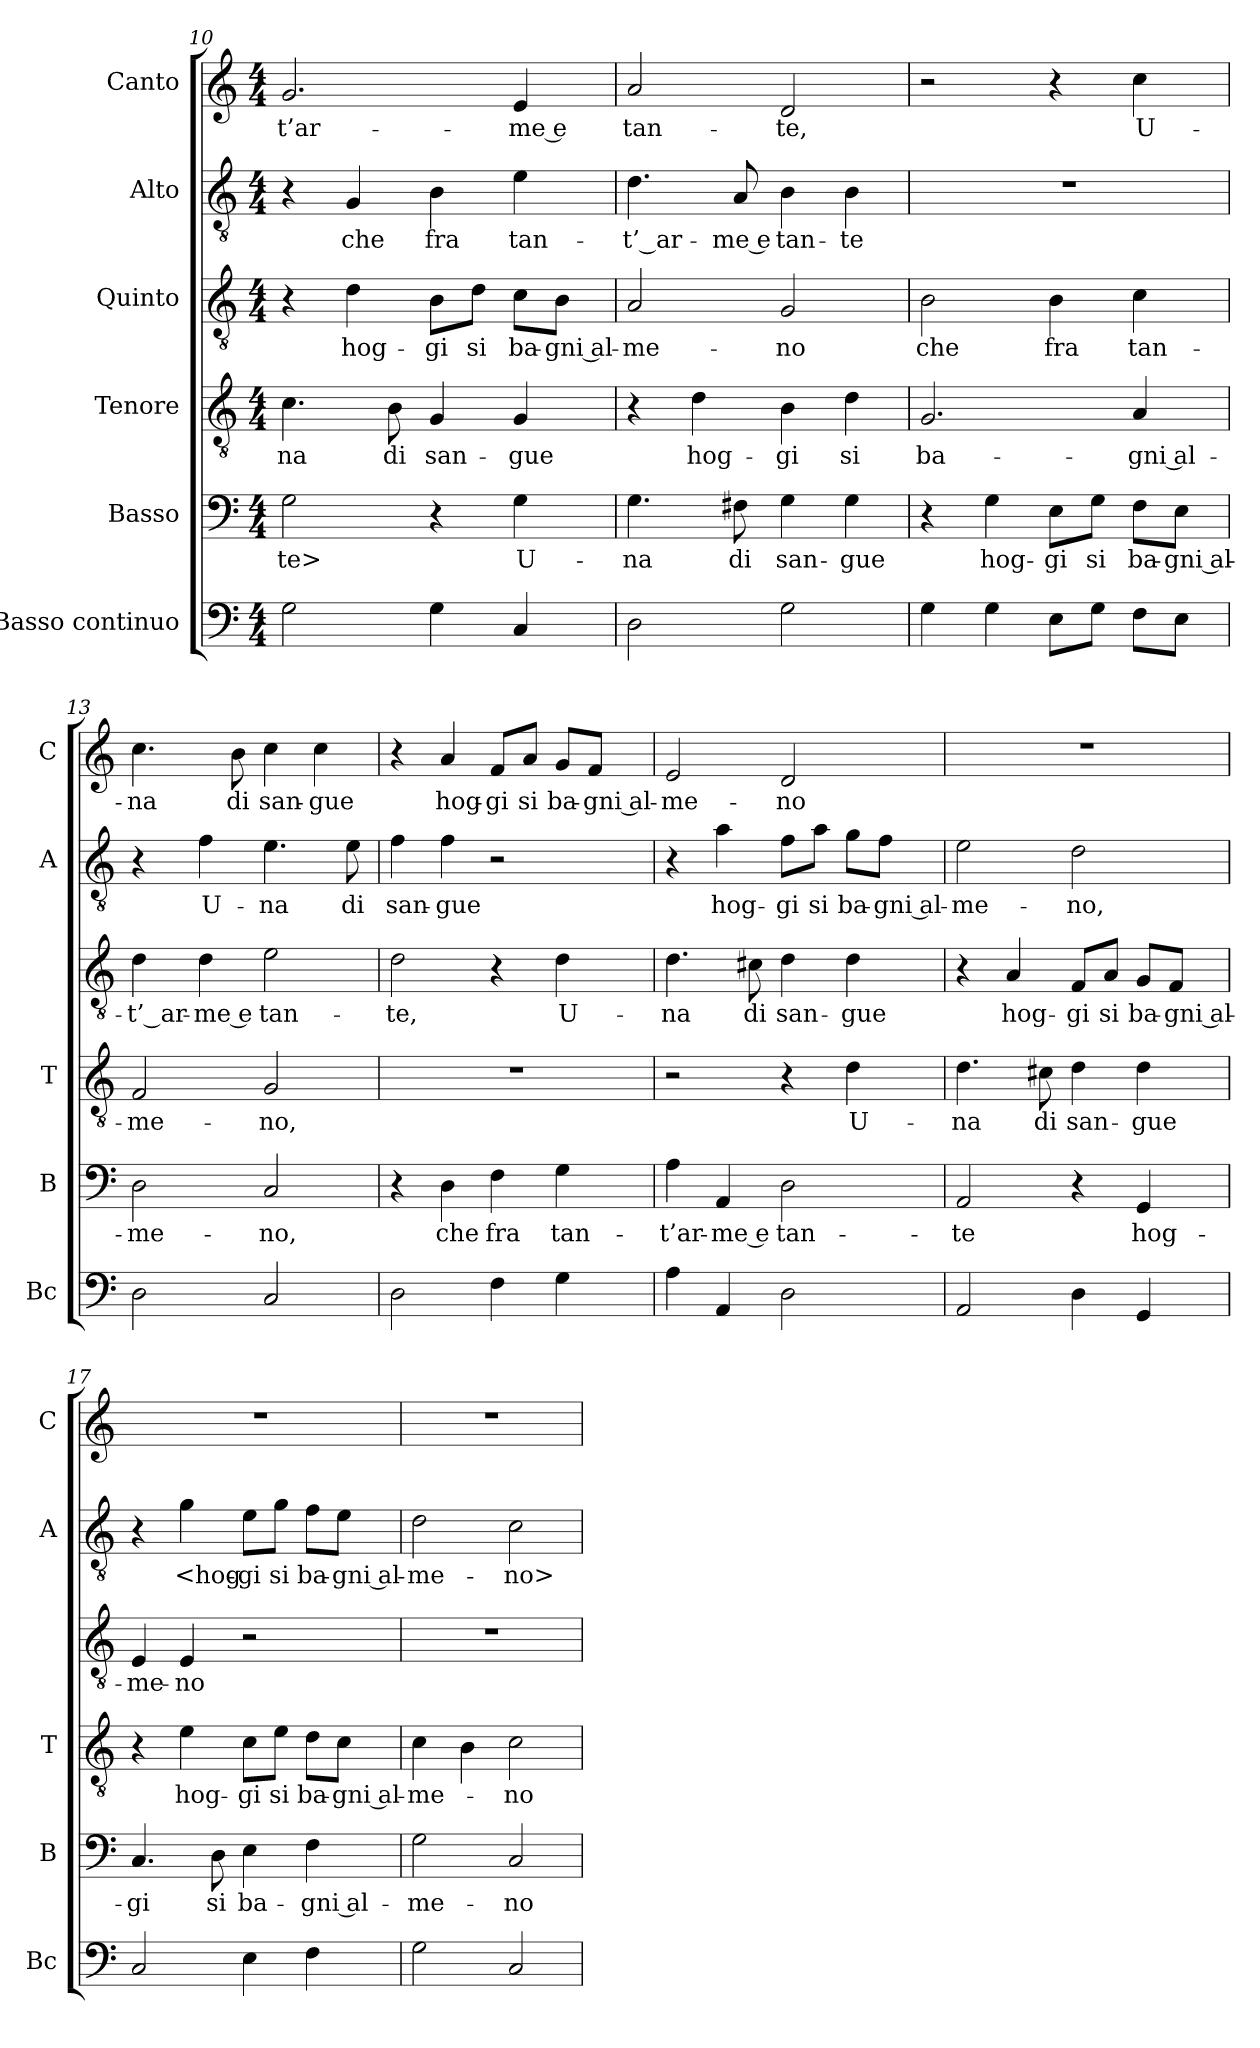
**kern	**kern	**text	**kern	**text	**kern	**text	**kern	**text	**kern	**text
*part6	*part5	*part5	*part4	*part4	*part3	*part3	*part2	*part2	*part1	*part1
*staff6	*staff5	*staff5	*staff4	*staff4	*staff3	*staff3	*staff2	*staff2	*staff1	*staff1
*I"Basso continuo	*I"Basso	*	*I"Tenore	*	*I"Quinto	*	*I"Alto	*	*I"Canto	*
*I'Bc	*I'B	*	*I'T	*	*	*	*I'A	*	*I'C	*
*clefF4	*clefF4	*	*clefGv2	*	*clefGv2	*	*clefGv2	*	*clefG2	*
*k[]	*k[]	*	*k[]	*	*k[]	*	*k[]	*	*k[]	*
*C:	*C:	*	*C:	*	*C:	*	*C:	*	*C:	*
*M4/4	*M4/4	*	*M4/4	*	*M4/4	*	*M4/4	*	*M4/4	*
=10	=10	=10	=10	=10	=10	=10	=10	=10	=10	=10
2G	2G	-te>	4.c	-na	4r	.	4r	.	2.g	-t’ar-
.	.	.	.	.	4d	hog-	4G	che	.	.
.	.	.	8B	di	.	.	.	.	.	.
4G	4r	.	4G	san-	8B\L	-gi	4B	fra	.	.
.	.	.	.	.	8d\J	si	.	.	.	.
4C	4G	U-	4G	-gue	8c\L	ba-	4e	tan-	4e	-me e
.	.	.	.	.	8B\J	-gni al-	.	.	.	.
=11	=11	=11	=11	=11	=11	=11	=11	=11	=11	=11
2D	4.G	-na	4r	.	2A	-me-	4.d	-t’ ar-	2a	tan-
.	.	.	4d	hog-	.	.	.	.	.	.
.	8F#X	di	.	.	.	.	8A	-me e	.	.
2G	4G	san-	4B	-gi	2G	-no	4B	tan-	2d	-te,
.	4G	-gue	4d	si	.	.	4B	-te	.	.
=12	=12	=12	=12	=12	=12	=12	=12	=12	=12	=12
4G	4r	.	2.G	ba-	2B	che	1r	.	2r	.
4G	4G	hog-	.	.	.	.	.	.	.	.
8E\L	8E\L	-gi	.	.	4B	fra	.	.	4r	.
8G\J	8G\J	si	.	.	.	.	.	.	.	.
8F\L	8F\L	ba-	4A	-gni al-	4c	tan-	.	.	4cc	U-
8E\J	8E\J	-gni al-	.	.	.	.	.	.	.	.
=13	=13	=13	=13	=13	=13	=13	=13	=13	=13	=13
2D	2D	-me-	2F	-me-	4d	-t’ ar-	4r	.	4.cc	-na
.	.	.	.	.	4d	-me e	4f	U-	.	.
.	.	.	.	.	.	.	.	.	8b	di
2C	2C	-no,	2G	-no,	2e	tan-	4.e	-na	4cc	san-
.	.	.	.	.	.	.	.	.	4cc	-gue
.	.	.	.	.	.	.	8e	di	.	.
=14	=14	=14	=14	=14	=14	=14	=14	=14	=14	=14
2D	4r	.	1r	.	2d	-te,	4f	san-	4r	.
.	4D	che	.	.	.	.	4f	-gue	4a	hog-
4F	4F	fra	.	.	4r	.	2r	.	8f/L	-gi
.	.	.	.	.	.	.	.	.	8a/J	si
4G	4G	tan-	.	.	4d	U-	.	.	8g/L	ba-
.	.	.	.	.	.	.	.	.	8f/J	-gni al-
=15	=15	=15	=15	=15	=15	=15	=15	=15	=15	=15
4A	4A	-t’ar-	2r	.	4.d	-na	4r	.	2e	-me-
4AA	4AA	-me e	.	.	.	.	4a	hog-	.	.
.	.	.	.	.	8c#X	di	.	.	.	.
2D	2D	tan-	4r	.	4d	san-	8f\L	-gi	2d	-no
.	.	.	.	.	.	.	8a\J	si	.	.
.	.	.	4d	U-	4d	-gue	8g\L	ba-	.	.
.	.	.	.	.	.	.	8f\J	-gni al-	.	.
=16	=16	=16	=16	=16	=16	=16	=16	=16	=16	=16
2AA	2AA	-te	4.d	-na	4r	.	2e	-me-	1r	.
.	.	.	.	.	4A	hog-	.	.	.	.
.	.	.	8c#X	di	.	.	.	.	.	.
4D	4r	.	4d	san-	8F/L	-gi	2d	-no,	.	.
.	.	.	.	.	8A/J	si	.	.	.	.
4GG	4GG	hog-	4d	-gue	8G/L	ba-	.	.	.	.
.	.	.	.	.	8F/J	-gni al-	.	.	.	.
=17	=17	=17	=17	=17	=17	=17	=17	=17	=17	=17
2C	4.C	-gi	4r	.	4E	-me-	4r	.	1r	.
.	.	.	4e	hog-	4E	-no	4g	<hog-	.	.
.	8D	si	.	.	.	.	.	.	.	.
4E	4E	ba-	8c\L	-gi	2r	.	8e\L	-gi	.	.
.	.	.	8e\J	si	.	.	8g\J	si	.	.
4F	4F	-gni al-	8d\L	ba-	.	.	8f\L	ba-	.	.
.	.	.	8c\J	-gni al-	.	.	8e\J	-gni al-	.	.
=18	=18	=18	=18	=18	=18	=18	=18	=18	=18	=18
2G	2G	-me-	4c	-me-	1r	.	2d	-me-	1r	.
.	.	.	4B	.	.	.	.	.	.	.
2C	2C	-no	2c	-no	.	.	2c	-no>	.	.
=	=	=	=	=	=	=	=	=	=	=
*-	*-	*-	*-	*-	*-	*-	*-	*-	*-	*-
